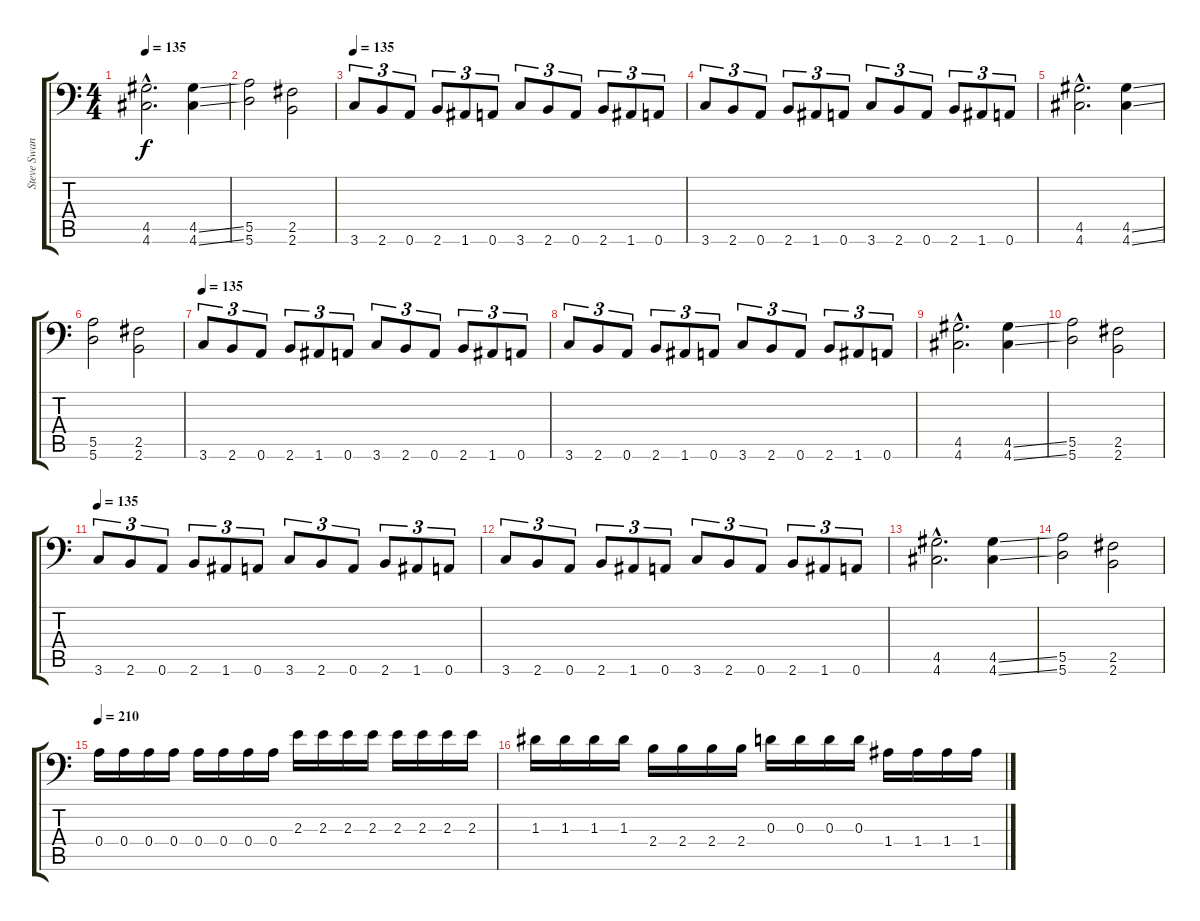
\track ("Steve Swanson (Guitar)" "Steve Swan") {instrument distortionguitar}
\staff {score tabs}
\tuning (B3 Gb3 D3 A2 E2 A1) {hide}
\ts (4 4)
\tempo 135
\clef f4
\ks c
(4.5{hac} 4.6{hac}).2{d dy f} (4.5{ss} 4.6{ss}).4 |
(5.5 5.6).2 (2.5 2.6).2 |
\tempo 135
3.6.8{tu (3 2)} 2.6.8{tu (3 2)} 0.6.8{tu (3 2)} 2.6.8{tu (3 2)} 1.6.8{tu (3 2)} 0.6.8{tu (3 2)} 3.6.8{tu (3 2)} 2.6.8{tu (3 2)} 0.6.8{tu (3 2)} 2.6.8{tu (3 2)} 1.6.8{tu (3 2)} 0.6.8{tu (3 2)} |
3.6.8{tu (3 2)} 2.6.8{tu (3 2)} 0.6.8{tu (3 2)} 2.6.8{tu (3 2)} 1.6.8{tu (3 2)} 0.6.8{tu (3 2)} 3.6.8{tu (3 2)} 2.6.8{tu (3 2)} 0.6.8{tu (3 2)} 2.6.8{tu (3 2)} 1.6.8{tu (3 2)} 0.6.8{tu (3 2)} |
(4.5{hac} 4.6{hac}).2{d} (4.5{ss} 4.6{ss}).4 |
(5.5 5.6).2 (2.5 2.6).2 |
\tempo 135
3.6.8{tu (3 2)} 2.6.8{tu (3 2)} 0.6.8{tu (3 2)} 2.6.8{tu (3 2)} 1.6.8{tu (3 2)} 0.6.8{tu (3 2)} 3.6.8{tu (3 2)} 2.6.8{tu (3 2)} 0.6.8{tu (3 2)} 2.6.8{tu (3 2)} 1.6.8{tu (3 2)} 0.6.8{tu (3 2)} |
3.6.8{tu (3 2)} 2.6.8{tu (3 2)} 0.6.8{tu (3 2)} 2.6.8{tu (3 2)} 1.6.8{tu (3 2)} 0.6.8{tu (3 2)} 3.6.8{tu (3 2)} 2.6.8{tu (3 2)} 0.6.8{tu (3 2)} 2.6.8{tu (3 2)} 1.6.8{tu (3 2)} 0.6.8{tu (3 2)} |
(4.5{hac} 4.6{hac}).2{d} (4.5{ss} 4.6{ss}).4 |
(5.5 5.6).2 (2.5 2.6).2 |
\tempo 135
3.6.8{tu (3 2)} 2.6.8{tu (3 2)} 0.6.8{tu (3 2)} 2.6.8{tu (3 2)} 1.6.8{tu (3 2)} 0.6.8{tu (3 2)} 3.6.8{tu (3 2)} 2.6.8{tu (3 2)} 0.6.8{tu (3 2)} 2.6.8{tu (3 2)} 1.6.8{tu (3 2)} 0.6.8{tu (3 2)} |
3.6.8{tu (3 2)} 2.6.8{tu (3 2)} 0.6.8{tu (3 2)} 2.6.8{tu (3 2)} 1.6.8{tu (3 2)} 0.6.8{tu (3 2)} 3.6.8{tu (3 2)} 2.6.8{tu (3 2)} 0.6.8{tu (3 2)} 2.6.8{tu (3 2)} 1.6.8{tu (3 2)} 0.6.8{tu (3 2)} |
(4.5{hac} 4.6{hac}).2{d} (4.5{ss} 4.6{ss}).4 |
(5.5 5.6).2 (2.5 2.6).2 |
\tempo 210
0.4.16 0.4.16 0.4.16 0.4.16 0.4.16 0.4.16 0.4.16 0.4.16 2.3.16 2.3.16 2.3.16 2.3.16 2.3.16 2.3.16 2.3.16 2.3.16 |
1.3.16 1.3.16 1.3.16 1.3.16 2.4.16 2.4.16 2.4.16 2.4.16 0.3.16 0.3.16 0.3.16 0.3.16 1.4.16 1.4.16 1.4.16 1.4.16
